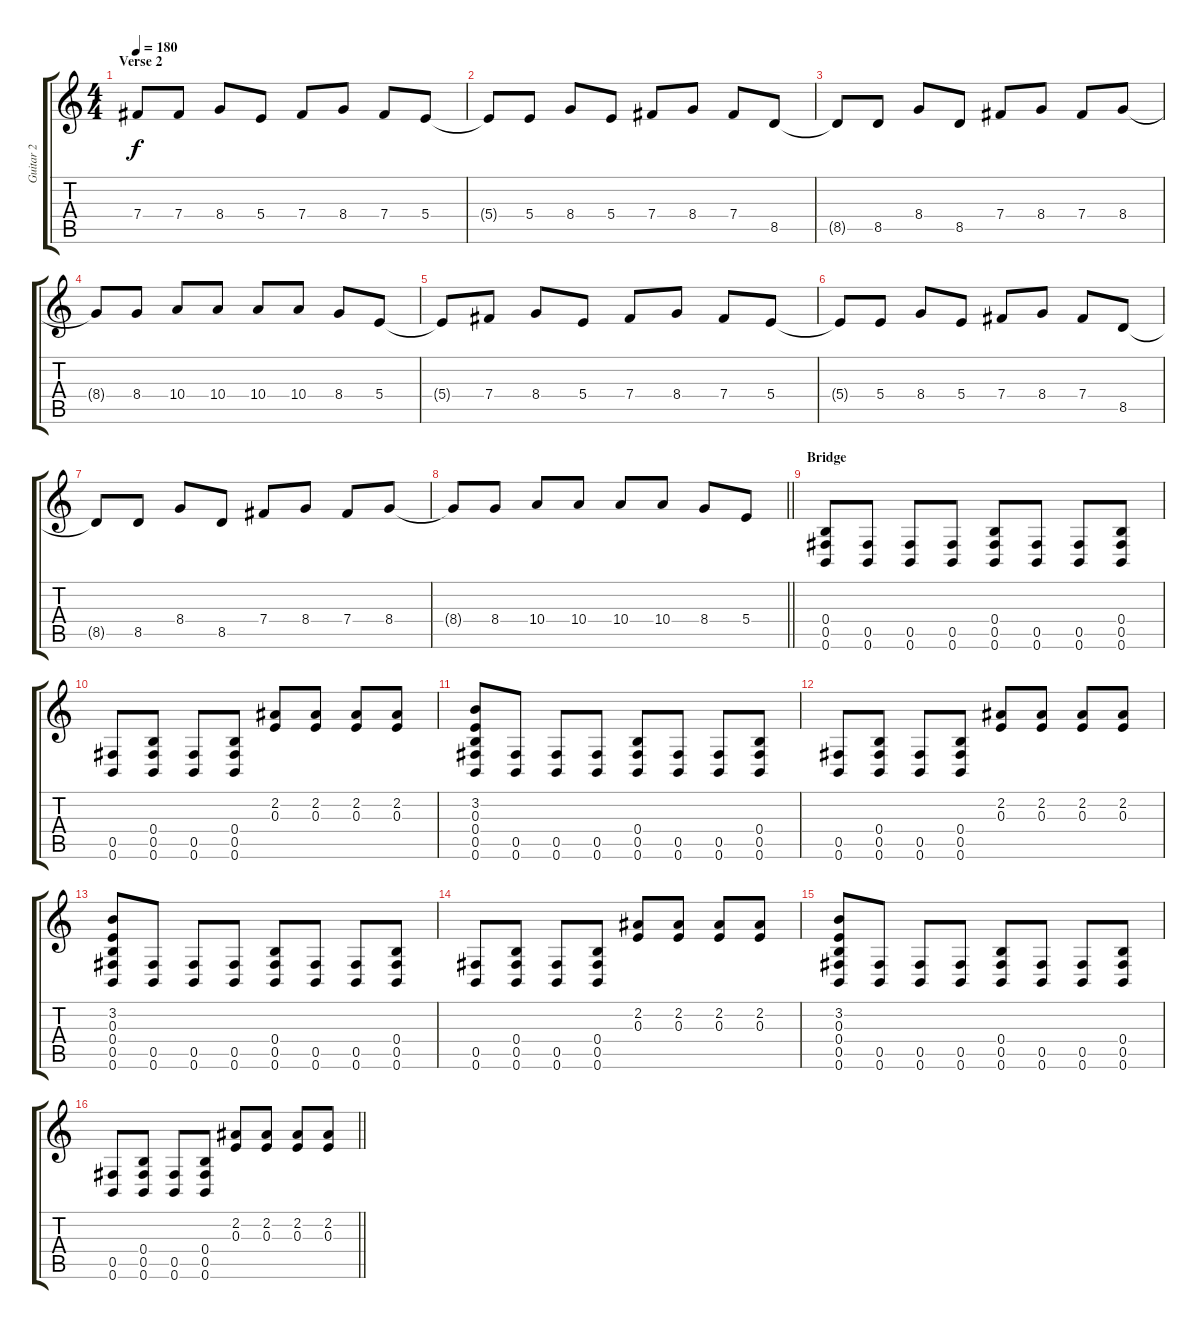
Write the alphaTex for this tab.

\track ("Guitar 2" "Guitar 2") {instrument distortionguitar}
\staff {score tabs}
\tuning (Db4 Ab3 E3 B2 Gb2 B1) {hide}
\ts (4 4)
\section ("" "Verse 2")
\tempo 180
\clef g2
\ks c
7.4.8{dy f} 7.4.8 8.4.8 5.4.8 7.4.8 8.4.8 7.4.8 5.4.8 |
5.4{t}.8 5.4.8 8.4.8 5.4.8 7.4.8 8.4.8 7.4.8 8.5.8 |
8.5{t}.8 8.5.8 8.4.8 8.5.8 7.4.8 8.4.8 7.4.8 8.4.8 |
8.4{t}.8 8.4.8 10.4.8 10.4.8 10.4.8 10.4.8 8.4.8 5.4.8 |
5.4{t}.8 7.4.8 8.4.8 5.4.8 7.4.8 8.4.8 7.4.8 5.4.8 |
5.4{t}.8 5.4.8 8.4.8 5.4.8 7.4.8 8.4.8 7.4.8 8.5.8 |
8.5{t}.8 8.5.8 8.4.8 8.5.8 7.4.8 8.4.8 7.4.8 8.4.8 |
\barLineRight lightlight
8.4{t}.8 8.4.8 10.4.8 10.4.8 10.4.8 10.4.8 8.4.8 5.4.8 |
\section ("" "Bridge")
(0.4 0.5 0.6).8 (0.5 0.6).8 (0.5 0.6).8 (0.5 0.6).8 (0.4 0.5 0.6).8 (0.5 0.6).8 (0.5 0.6).8 (0.4 0.5 0.6).8 |
(0.5 0.6).8 (0.4 0.5 0.6).8 (0.5 0.6).8 (0.4 0.5 0.6).8 (2.2 0.3).8 (2.2 0.3).8 (2.2 0.3).8 (2.2 0.3).8 |
(3.2 0.3 0.4 0.5 0.6).8 (0.5 0.6).8 (0.5 0.6).8 (0.5 0.6).8 (0.4 0.5 0.6).8 (0.5 0.6).8 (0.5 0.6).8 (0.4 0.5 0.6).8 |
(0.5 0.6).8 (0.4 0.5 0.6).8 (0.5 0.6).8 (0.4 0.5 0.6).8 (2.2 0.3).8 (2.2 0.3).8 (2.2 0.3).8 (2.2 0.3).8 |
(3.2 0.3 0.4 0.5 0.6).8 (0.5 0.6).8 (0.5 0.6).8 (0.5 0.6).8 (0.4 0.5 0.6).8 (0.5 0.6).8 (0.5 0.6).8 (0.4 0.5 0.6).8 |
(0.5 0.6).8 (0.4 0.5 0.6).8 (0.5 0.6).8 (0.4 0.5 0.6).8 (2.2 0.3).8 (2.2 0.3).8 (2.2 0.3).8 (2.2 0.3).8 |
(3.2 0.3 0.4 0.5 0.6).8 (0.5 0.6).8 (0.5 0.6).8 (0.5 0.6).8 (0.4 0.5 0.6).8 (0.5 0.6).8 (0.5 0.6).8 (0.4 0.5 0.6).8 |
\barLineRight lightlight
(0.5 0.6).8 (0.4 0.5 0.6).8 (0.5 0.6).8 (0.4 0.5 0.6).8 (2.2 0.3).8 (2.2 0.3).8 (2.2 0.3).8 (2.2 0.3).8
